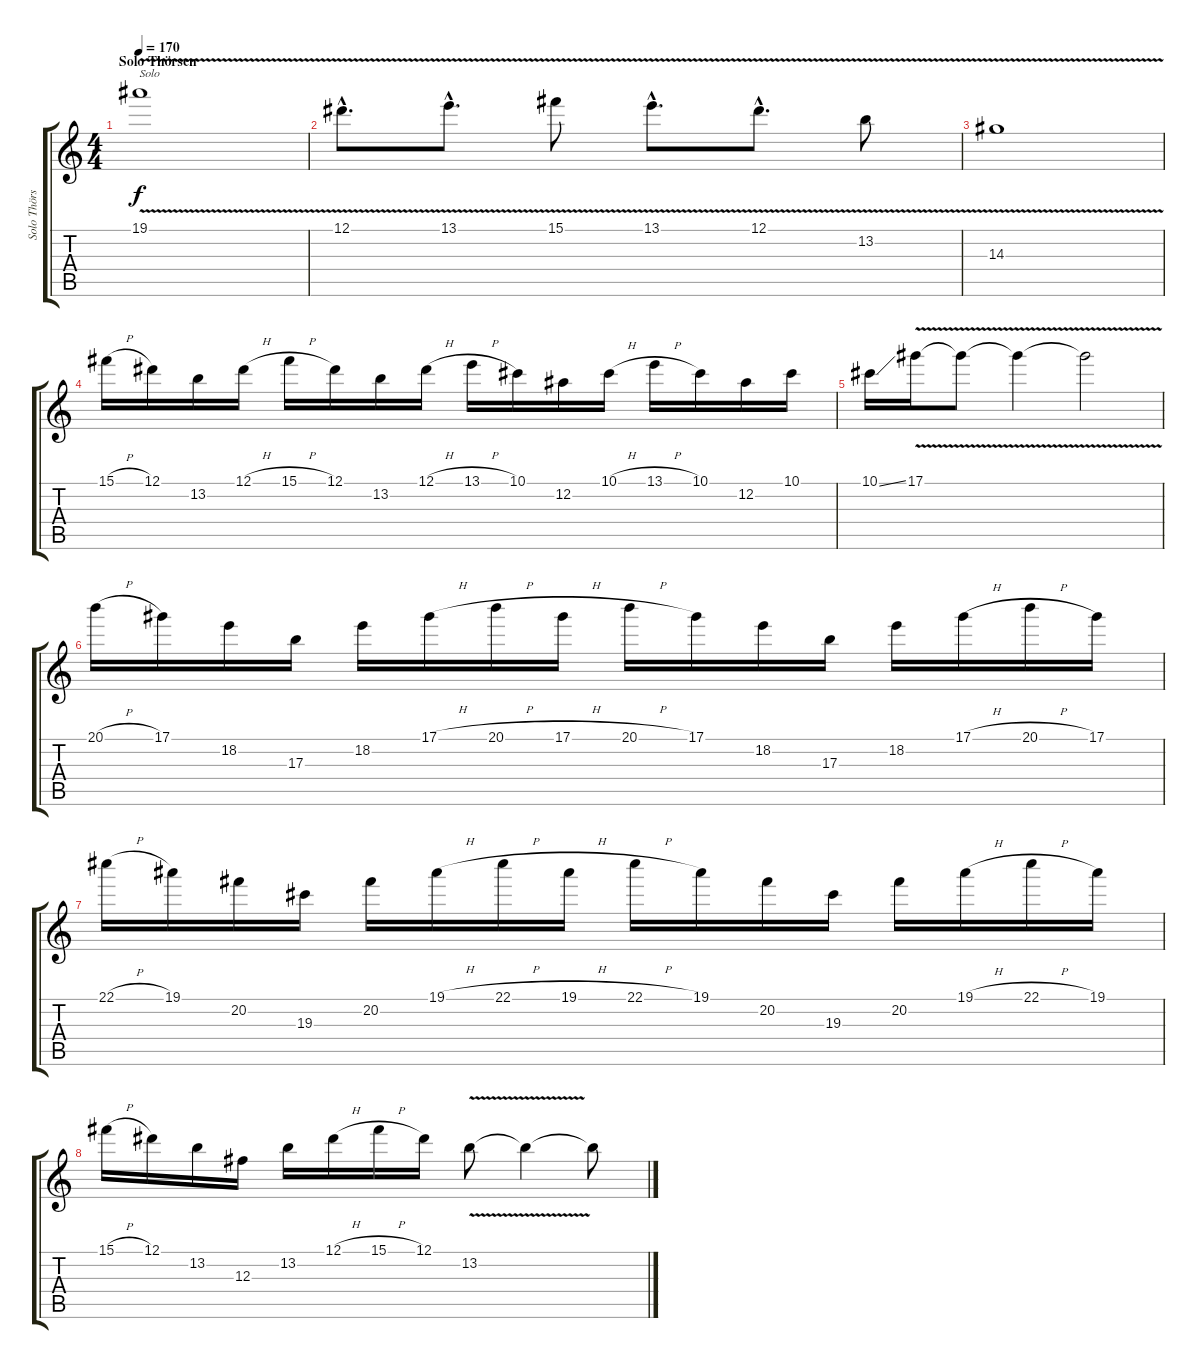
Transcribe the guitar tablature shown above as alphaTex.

\track ("Solo Thörsen" "Solo Thörs") {instrument overdrivenguitar}
\staff {score tabs}
\tuning (Eb4 Bb3 Gb3 Db3 Ab2 Eb2) {hide}
\ts (4 4)
\section ("" "Solo Thörsen")
\tempo 170
\clef g2
\ks c
19.1{v}.1{txt "Solo" dy f} |
12.1{v hac}.8{d} 13.1{v hac}.8{d} 15.1{v}.8 13.1{v hac}.8{d} 12.1{v hac}.8{d} 13.2{v}.8 |
14.3{v}.1 |
15.1{h}.16 12.1.16 13.2.16 12.1{h}.16 15.1{h}.16 12.1.16 13.2.16 12.1{h}.16 13.1{h}.16 10.1.16 12.2.16 10.1{h}.16 13.1{h}.16 10.1.16 12.2.16 10.1.16 |
10.1{ss}.16 17.1{v}.16 17.1{v t}.8 17.1{v t}.4 17.1{v t}.2 |
20.1{h}.16 17.1.16 18.2.16 17.3.16 18.2.16 17.1{h}.16 20.1{h}.16 17.1{h}.16 20.1{h}.16 17.1.16 18.2.16 17.3.16 18.2.16 17.1{h}.16 20.1{h}.16 17.1.16 |
22.1{h}.16 19.1.16 20.2.16 19.3.16 20.2.16 19.1{h}.16 22.1{h}.16 19.1{h}.16 22.1{h}.16 19.1.16 20.2.16 19.3.16 20.2.16 19.1{h}.16 22.1{h}.16 19.1.16 |
15.1{h}.16 12.1.16 13.2.16 12.3.16 13.2.16 12.1{h}.16 15.1{h}.16 12.1.16 13.2{v}.8 13.2{t}.4 13.2{t}.8
